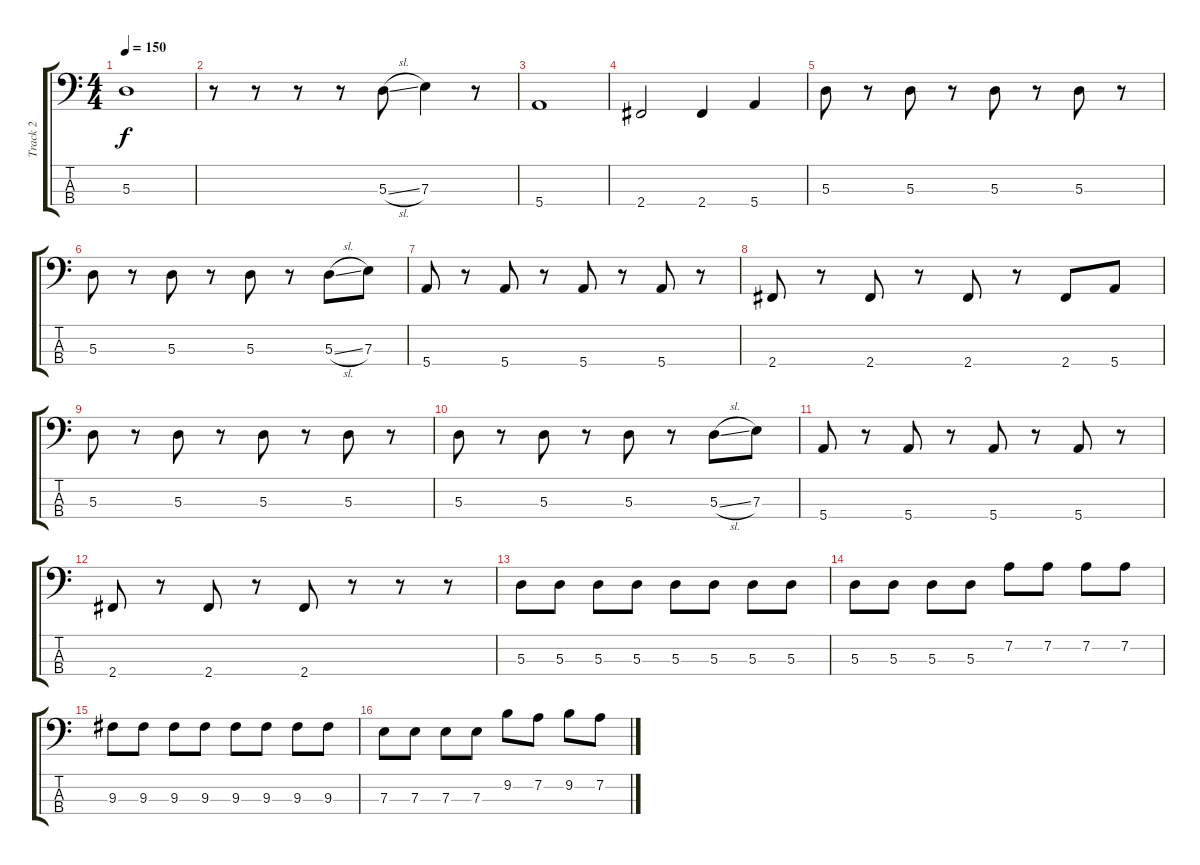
\track ("Track 2" "Track 2") {instrument electricbassfinger}
\staff {score tabs}
\tuning (G2 D2 A1 E1) {hide}
\ts (4 4)
\tempo 150
\clef f4
\ks c
5.3.1{dy f} |
r.8 r.8 r.8 r.8 5.3{sl}.8 7.3.4 r.8 |
5.4.1 |
2.4.2 2.4.4 5.4.4 |
5.3.8 r.8 5.3.8 r.8 5.3.8 r.8 5.3.8 r.8 |
5.3.8 r.8 5.3.8 r.8 5.3.8 r.8 5.3{sl}.8 7.3.8 |
5.4.8 r.8 5.4.8 r.8 5.4.8 r.8 5.4.8 r.8 |
2.4.8 r.8 2.4.8 r.8 2.4.8 r.8 2.4.8 5.4.8 |
5.3.8 r.8 5.3.8 r.8 5.3.8 r.8 5.3.8 r.8 |
5.3.8 r.8 5.3.8 r.8 5.3.8 r.8 5.3{sl}.8 7.3.8 |
5.4.8 r.8 5.4.8 r.8 5.4.8 r.8 5.4.8 r.8 |
2.4.8 r.8 2.4.8 r.8 2.4.8 r.8 r.8 r.8 |
5.3.8 5.3.8 5.3.8 5.3.8 5.3.8 5.3.8 5.3.8 5.3.8 |
5.3.8 5.3.8 5.3.8 5.3.8 7.2.8 7.2.8 7.2.8 7.2.8 |
9.3.8 9.3.8 9.3.8 9.3.8 9.3.8 9.3.8 9.3.8 9.3.8 |
7.3.8 7.3.8 7.3.8 7.3.8 9.2.8 7.2.8 9.2.8 7.2.8
